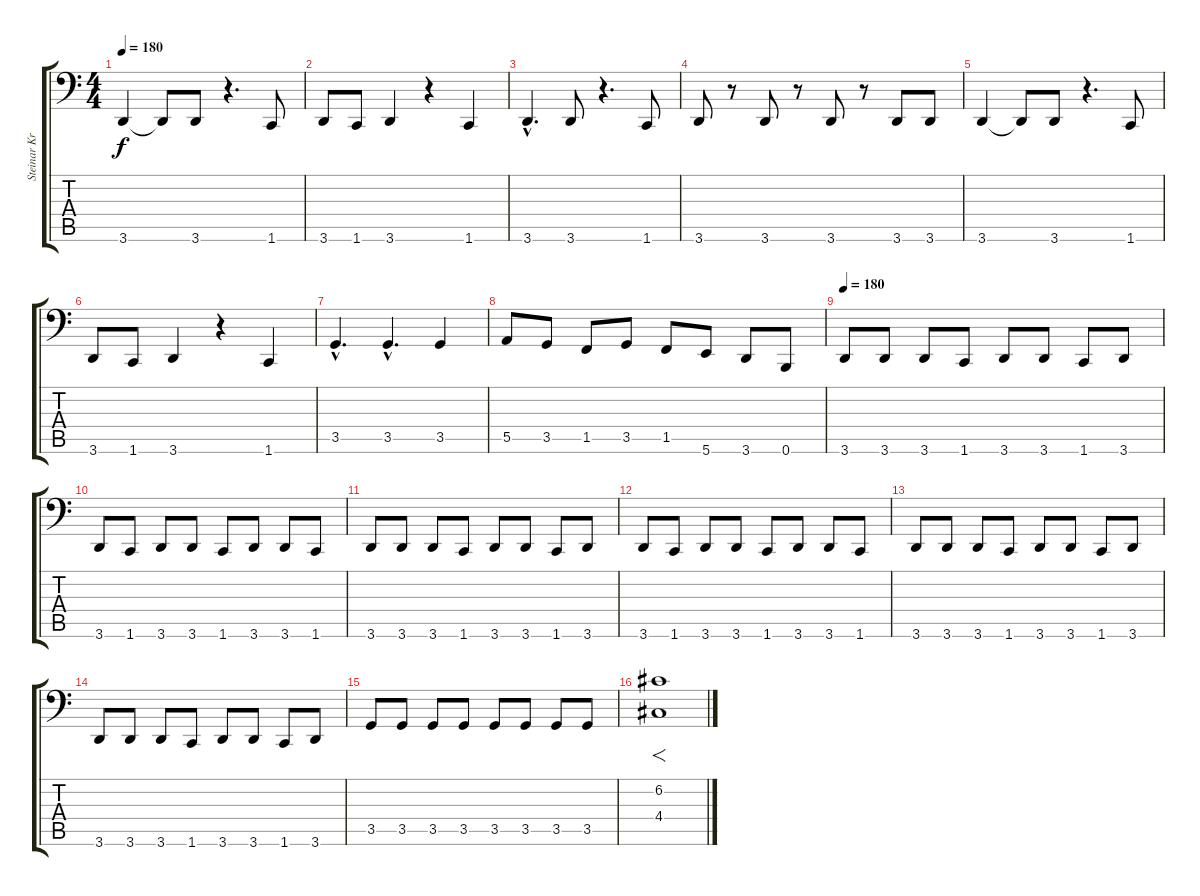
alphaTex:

\track ("Steinar Krokmo" "Steinar Kr") {instrument electricbassfinger}
\staff {score tabs}
\tuning (C3 G2 D2 A1 E1 B0) {hide}
\ts (4 4)
\section ("" " ")
\tempo 180
\clef f4
\ks c
3.6.4{dy f} 3.6{t}.8 3.6.8 r.4{d} 1.6.8 |
3.6.8 1.6.8 3.6.4 r.4 1.6.4 |
3.6{hac}.4{d} 3.6.8 r.4{d} 1.6.8 |
3.6.8 r.8 3.6.8 r.8 3.6.8 r.8 3.6.8 3.6.8 |
3.6.4 3.6{t}.8 3.6.8 r.4{d} 1.6.8 |
3.6.8 1.6.8 3.6.4 r.4 1.6.4 |
3.5{hac}.4{d} 3.5{hac}.4{d} 3.5.4 |
5.5.8 3.5.8 1.5.8 3.5.8 1.5.8 5.6.8 3.6.8 0.6.8 |
\section ("" "")
\tempo 180
3.6.8 3.6.8 3.6.8 1.6.8 3.6.8 3.6.8 1.6.8 3.6.8 |
3.6.8 1.6.8 3.6.8 3.6.8 1.6.8 3.6.8 3.6.8 1.6.8 |
3.6.8 3.6.8 3.6.8 1.6.8 3.6.8 3.6.8 1.6.8 3.6.8 |
3.6.8 1.6.8 3.6.8 3.6.8 1.6.8 3.6.8 3.6.8 1.6.8 |
\section ("" "")
3.6.8 3.6.8 3.6.8 1.6.8 3.6.8 3.6.8 1.6.8 3.6.8 |
3.6.8 3.6.8 3.6.8 1.6.8 3.6.8 3.6.8 1.6.8 3.6.8 |
3.5.8 3.5.8 3.5.8 3.5.8 3.5.8 3.5.8 3.5.8 3.5.8 |
(6.2 4.4).1{f instrument seashore}
